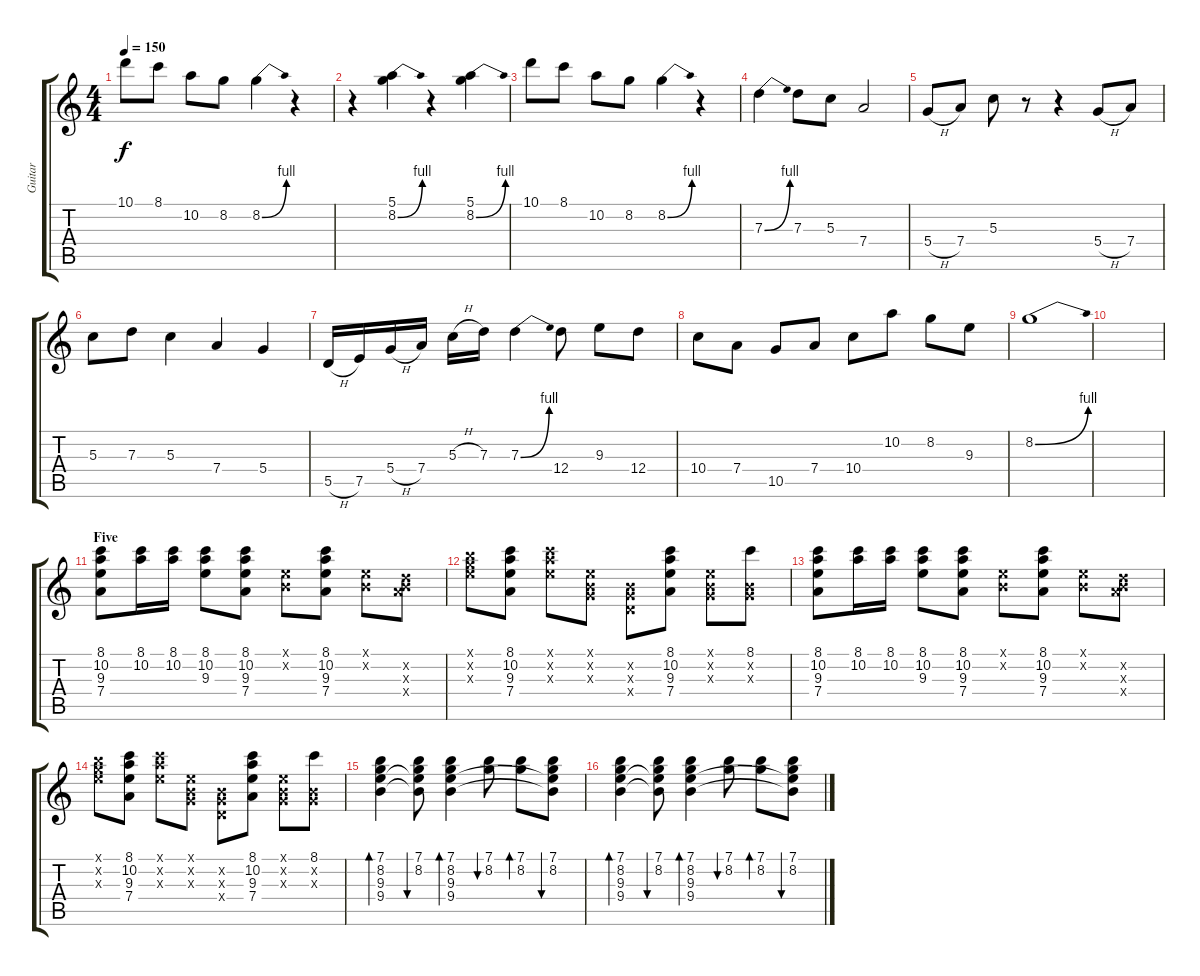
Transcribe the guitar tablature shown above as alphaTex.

\track ("Guitar" "Guitar") {instrument electricguitarjazz}
\staff {score tabs}
\tuning (E4 B3 G3 D3 A2 E2) {hide}
\ts (4 4)
\tempo 150
\clef g2
\ks c
10.1.8{dy f} 8.1.8 10.2.8 8.2.8 8.2{be (bend 0 0 60 4)}.4 r.4 |
r.4 (5.1 8.2{be (bend 0 0 60 4)}).4 r.4 (5.1 8.2{be (bend 0 0 60 4)}).4 |
10.1.8 8.1.8 10.2.8 8.2.8 8.2{be (bend 0 0 60 4)}.4 r.4 |
7.3{be (bend 0 0 60 4)}.4 7.3.8 5.3.8 7.4.2 |
5.4{h}.8 7.4.8 5.3.8 r.8 r.4 5.4{h}.8 7.4.8 |
5.3.8 7.3.8 5.3.4 7.4.4 5.4.4 |
5.5{h}.16 7.5.16 5.4{h}.16 7.4.16 5.3{h}.16 7.3.16 7.3{be (bend 0 0 60 4)}.4 12.4.8 9.3.8 12.4.8 |
10.4.8 7.4.8 10.5.8 7.4.8 10.4.8 10.2.8 8.2.8 9.3.8 |
8.2{be (bend 0 0 60 4)}.1 |
|
\section ("" "Five")
(8.1 10.2 9.3 7.4).8{volume 12} (8.1 10.2).16 (8.1 10.2).16 (8.1 10.2 9.3).8 (8.1 10.2 9.3 7.4).8 (0.1{x} 0.2{x}).8 (8.1 10.2 9.3 7.4).8 (0.1{x} 0.2{x}).8 (0.2{x} 7.3{x} 7.4{x}).8 |
(7.1{x} 8.2{x} 9.3{x}).8 (8.1 10.2 9.3 7.4).8 (8.1{x} 10.2{x} 9.3{x}).8 (0.1{x} 0.2{x} 0.3{x}).8 (0.2{x} 0.3{x} 0.4{x}).8 (8.1 10.2 9.3 7.4).8 (0.1{x} 0.2{x} 0.3{x}).8 (8.1 0.2{x} 0.3{x}).8 |
(8.1 10.2 9.3 7.4).8 (8.1 10.2).16 (8.1 10.2).16 (8.1 10.2 9.3).8 (8.1 10.2 9.3 7.4).8 (0.1{x} 0.2{x}).8 (8.1 10.2 9.3 7.4).8 (0.1{x} 0.2{x}).8 (0.2{x} 7.3{x} 7.4{x}).8 |
(7.1{x} 8.2{x} 9.3{x}).8 (8.1 10.2 9.3 7.4).8 (8.1{x} 10.2{x} 9.3{x}).8 (0.1{x} 0.2{x} 0.3{x}).8 (0.2{x} 0.3{x} 0.4{x}).8 (8.1 10.2 9.3 7.4).8 (0.1{x} 0.2{x} 0.3{x}).8 (8.1 0.2{x} 0.3{x}).8 |
(7.1 8.2 9.3 9.4).4{bd 60} (7.1 8.2 9.3{t} 9.4{t}).8{bu 60} (7.1 8.2 9.3 9.4).4{bd 60} (7.1 8.2).8{bu 60} (7.1 8.2).8{bd 60} (7.1 8.2 9.3{t} 9.4{t}).8{bu 60} |
(7.1 8.2 9.3 9.4).4{bd 60} (7.1 8.2 9.3{t} 9.4{t}).8{bu 60} (7.1 8.2 9.3 9.4).4{bd 60} (7.1 8.2).8{bu 60} (7.1 8.2).8{bd 60} (7.1 8.2 9.3{t} 9.4{t}).8{bu 60}
